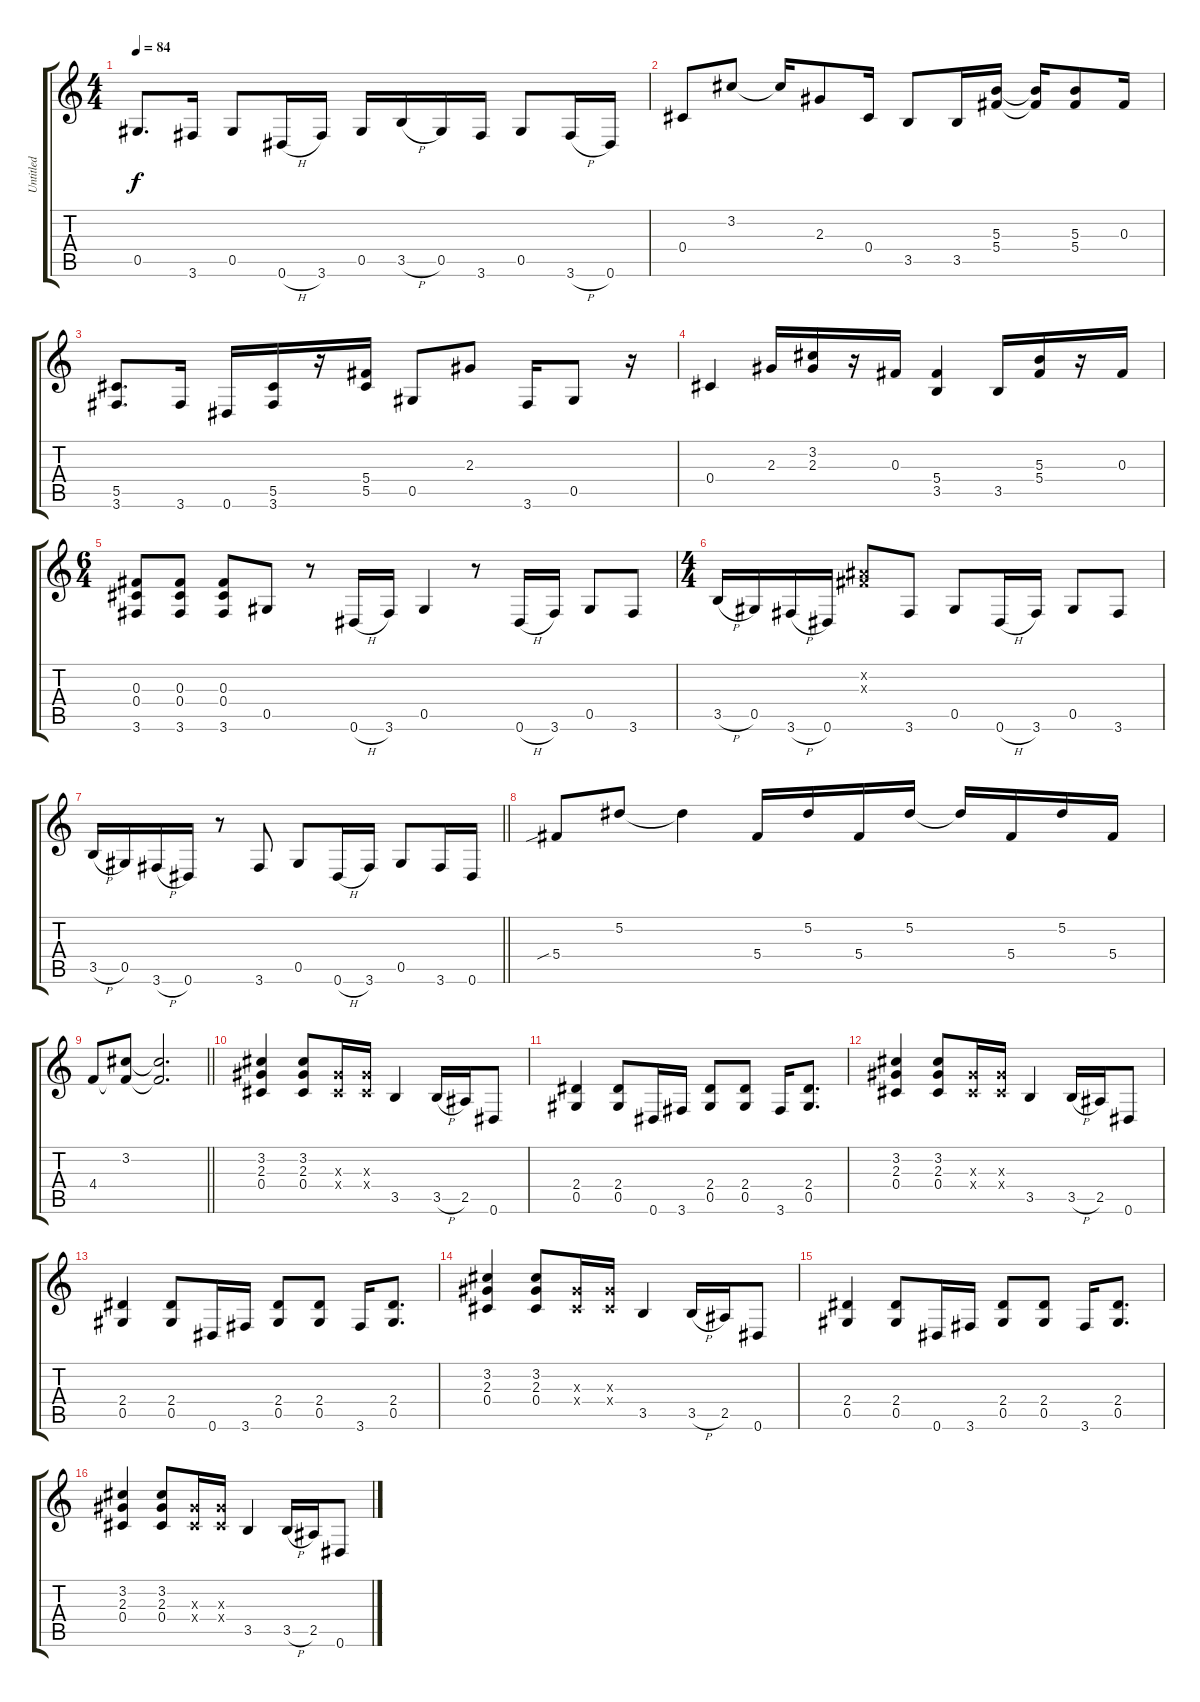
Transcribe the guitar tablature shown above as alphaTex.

\track ("Untitled" "Untitled") {instrument distortionguitar}
\staff {score tabs}
\tuning (Eb4 Bb3 Gb3 Db3 Ab2 Eb2) {hide}
\ts (4 4)
\tempo 84
\clef g2
\ks c
0.5.8{d dy f} 3.6.16 0.5.8 0.6{h}.16 3.6.16 0.5.16 3.5{h}.16 0.5.16 3.6.16 0.5.8 3.6{h}.16 0.6.16 |
0.4.8 3.2.8 3.2{t}.16 2.3.8 0.4.16 3.5.8 3.5.16 (5.3 5.4).16 (5.3{t} 5.4{t}).16 (5.3 5.4).8 0.3.16 |
(5.5 3.6).8{d} 3.6.16 0.6.16 (5.5 3.6).16 r.16 (5.4 5.5).16 0.5.8 2.3.8 3.6.16 0.5.8 r.16 |
0.4.4 2.3.16 (3.2 2.3).16 r.16 0.3.16 (5.4 3.5).4 3.5.16 (5.3 5.4).16 r.16 0.3.16 |
\ts (6 4)
(0.3 0.4 3.6).8 (0.3 0.4 3.6).8 (0.3 0.4 3.6).8 0.5.8 r.8 0.6{h}.16 3.6.16 0.5.4 r.8 0.6{h}.16 3.6.16 0.5.8 3.6.8 |
\ts (4 4)
3.5{h}.16 0.5.16 3.6{h}.16 0.6.16 (0.2{x} 0.3{x}).8 3.6.8 0.5.8 0.6{h}.16 3.6.16 0.5.8 3.6.8 |
\barLineRight lightlight
3.5{h}.16 0.5.16 3.6{h}.16 0.6.16 r.8 3.6.8 0.5.8 0.6{h}.16 3.6.16 0.5.8 3.6.16 0.6.16 |
5.4{sib}.8 5.2.8 5.2{t}.4 5.4.16 5.2.16 5.4.16 5.2.16 5.2{t}.16 5.4.16 5.2.16 5.4.16 |
\barLineRight lightlight
4.4.8 (3.2 4.4{t}).8 (3.2{t} 4.4{t}).2{d} |
(3.2 2.3 0.4).4 (3.2 2.3 0.4).8 (2.3{x} 0.4{x}).16 (2.3{x} 0.4{x}).16 3.5.4 3.5{h}.16 2.5.16 0.6.8 |
(2.4 0.5).4 (2.4 0.5).8 0.6.16 3.6.16 (2.4 0.5).8 (2.4 0.5).8 3.6.16 (2.4 0.5).8{d} |
(3.2 2.3 0.4).4 (3.2 2.3 0.4).8 (2.3{x} 0.4{x}).16 (2.3{x} 0.4{x}).16 3.5.4 3.5{h}.16 2.5.16 0.6.8 |
(2.4 0.5).4 (2.4 0.5).8 0.6.16 3.6.16 (2.4 0.5).8 (2.4 0.5).8 3.6.16 (2.4 0.5).8{d} |
(3.2 2.3 0.4).4 (3.2 2.3 0.4).8 (2.3{x} 0.4{x}).16 (2.3{x} 0.4{x}).16 3.5.4 3.5{h}.16 2.5.16 0.6.8 |
(2.4 0.5).4 (2.4 0.5).8 0.6.16 3.6.16 (2.4 0.5).8 (2.4 0.5).8 3.6.16 (2.4 0.5).8{d} |
(3.2 2.3 0.4).4 (3.2 2.3 0.4).8 (2.3{x} 0.4{x}).16 (2.3{x} 0.4{x}).16 3.5.4 3.5{h}.16 2.5.16 0.6.8
